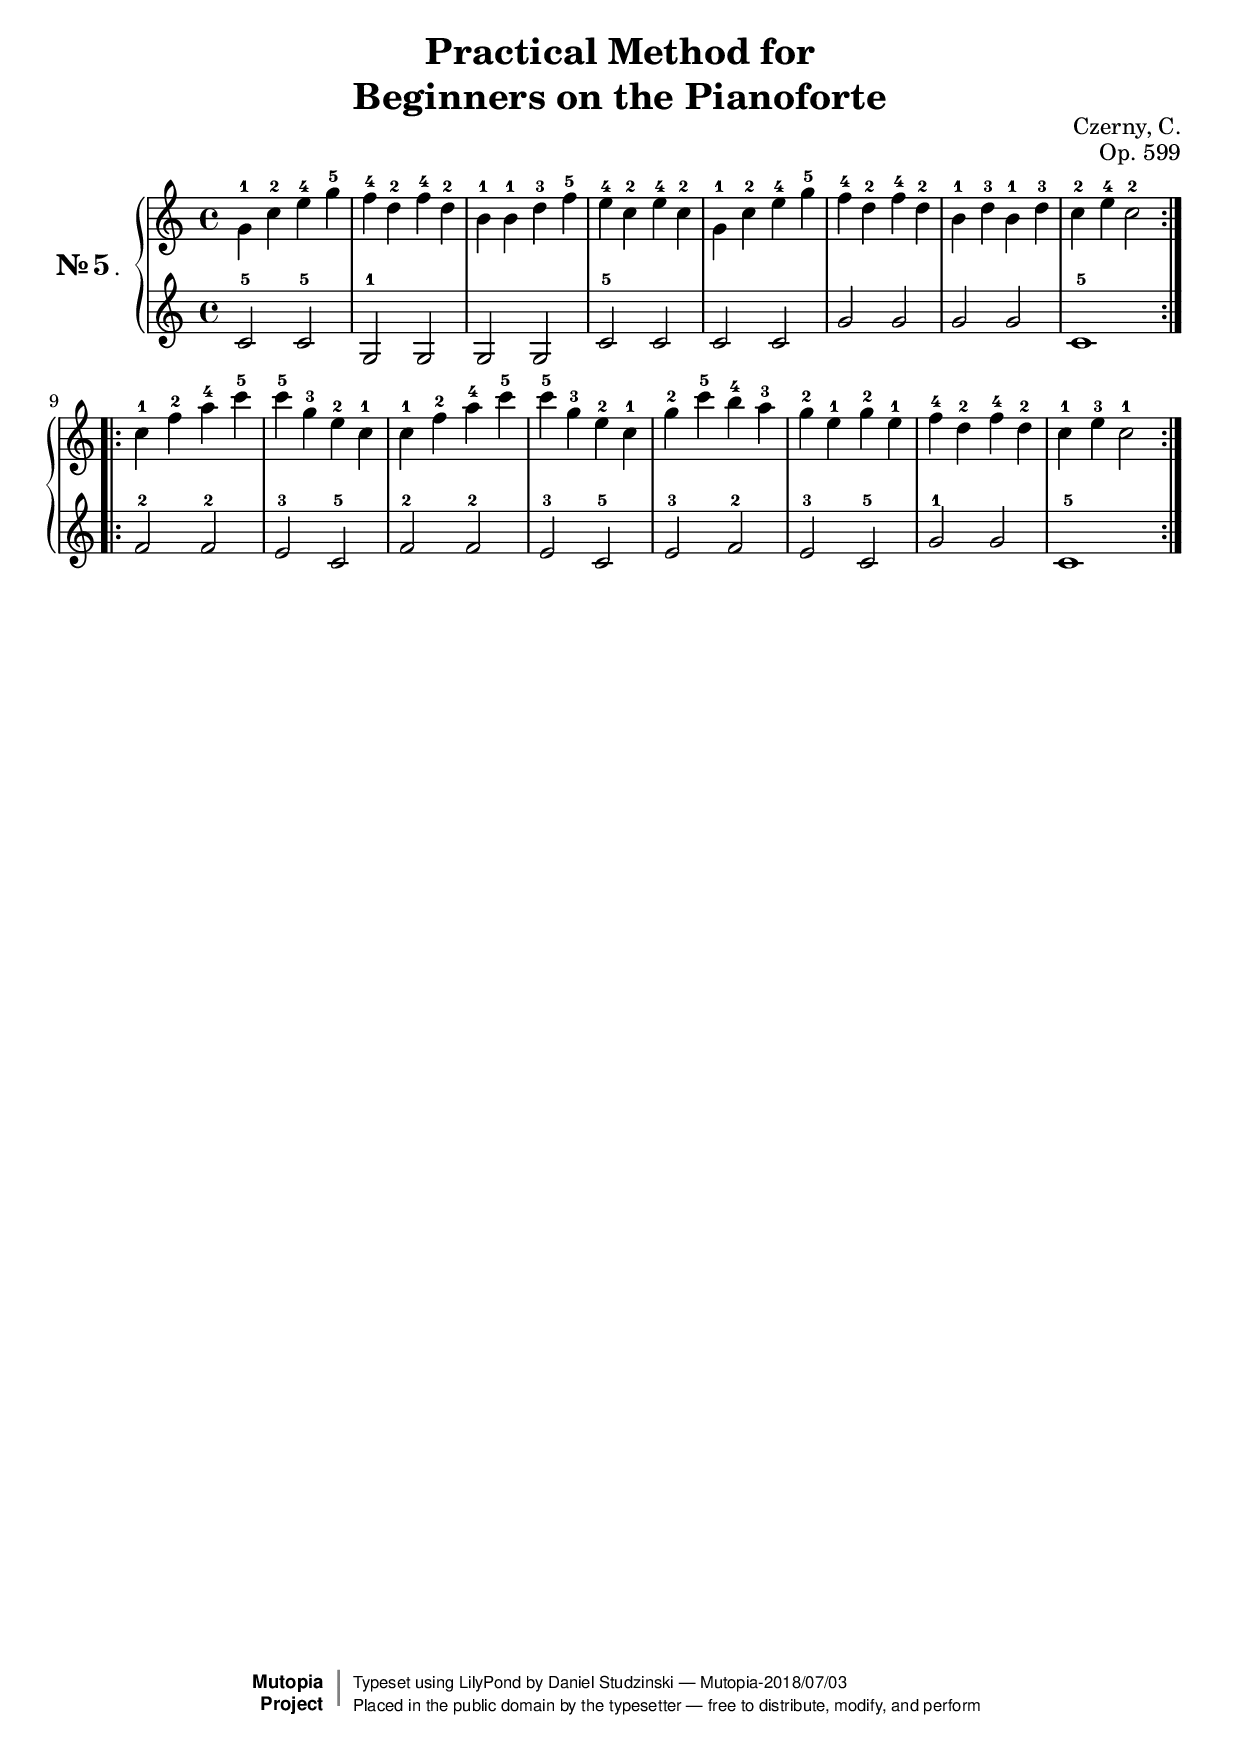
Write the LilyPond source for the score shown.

\version "2.19.82"


\include "english.ly"

% \paper {
%   #(set-paper-size "a4")
%  % #(set-paper-size "letter")
% }

\header {
    composer            = "Czerny, C."
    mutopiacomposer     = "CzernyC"

    title               = \markup {
      \center-column {
        \line { "Practical Method for"  }
        \line { "Beginners on the Pianoforte" }
        \italic \line {  }
    }}
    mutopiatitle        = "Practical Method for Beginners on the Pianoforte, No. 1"

    opus                = "Op. 599"
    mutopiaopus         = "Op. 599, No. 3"
    
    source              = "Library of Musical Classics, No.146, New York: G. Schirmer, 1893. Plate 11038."
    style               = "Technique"
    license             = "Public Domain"
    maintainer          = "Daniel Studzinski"
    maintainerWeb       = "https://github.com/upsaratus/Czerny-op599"
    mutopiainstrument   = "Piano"

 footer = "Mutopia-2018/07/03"
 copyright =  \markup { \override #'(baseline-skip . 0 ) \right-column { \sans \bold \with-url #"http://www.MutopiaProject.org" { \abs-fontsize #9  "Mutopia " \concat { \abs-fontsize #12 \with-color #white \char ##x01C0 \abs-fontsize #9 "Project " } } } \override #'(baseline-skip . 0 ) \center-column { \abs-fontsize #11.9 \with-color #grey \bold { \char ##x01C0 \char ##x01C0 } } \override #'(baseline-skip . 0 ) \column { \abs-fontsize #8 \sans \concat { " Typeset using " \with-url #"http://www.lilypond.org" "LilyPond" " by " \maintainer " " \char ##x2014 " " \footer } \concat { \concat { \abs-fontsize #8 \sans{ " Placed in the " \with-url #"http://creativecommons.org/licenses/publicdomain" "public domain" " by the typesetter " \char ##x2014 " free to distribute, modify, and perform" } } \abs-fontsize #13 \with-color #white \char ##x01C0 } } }
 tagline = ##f
}


%--------Definitions
global = {

  \key c \major
  %\numericTimeSignature 
  \time 4/4
}


RHI = \relative c'' {
  \voiceOne
  \clef treble
  \global
   
}  

RHII = \relative c'' {
  \voiceTwo
  \clef treble

   \override Fingering.direction = #UP

   g4-1 c-2 e-4 g-5
   f-4 d-2 f-4 d-2
   b-1 b-1 d-3 f-5
   e-4 c-2 e-4 c-2
   g-1 c-2 e-4 g-5
   f-4 d-2 f-4 d-2
   b-1 d-3 b-1 d-3
   c-2 e-4 c2-2 \bar ":..:" \break
   
   c4-1 f-2 a-4 c-5
   c-5 g-3 e-2 c-1
   c4-1 f-2 a-4 c-5
   c-5 g-3 e-2 c-1
   g'-2 c-5 b-4 a-3
   g-2 e-1 g-2 e-1
   f-4 d-2 f-4 d-2
   c-1 e-3 c2-1 \bar ":|."
   



  
}

LHI = \relative c' {
  \voiceThree
  \clef treble
  \global
  
  c2-5 c-5
  g-1 g
  g g
  c-5 c 
  c c
  g' g
  g g
  c,1-5
  
  f2-2 f-2
  e-3 c-5
  f-2 f-2
  e-3 c-5
  e-3 f-2
  e-3 c-5
  g'-1 g
  c,1-5
  
  

  

 


}

LHII = \relative c' {
  \voiceFour
  \clef treble
  \global
} 


Dynamics = {
}


\score
{
  \new PianoStaff \with {
    instrumentName = \markup {
      \center-column {
        \line { \bold \huge { "№" } \number "5". }
        \line \large { }
        \italic \line {  }
      }
    }
    shortInstrumentName = ""
    midiInstrument = "acoustic grand"
  }
  <<
    \new Staff="RH"
    <<
      \new Voice = "RF"
      \RHI
      \new Voice= "RS"
      \RHII
    >>
    
    \new Staff="LH" 
    <<
      \new Voice = "LF"
      \LHI
      \new Voice= "LS"
      \LHII
    >>
  >>
  \layout { }
  \midi {\tempo 2 = 88 }
}